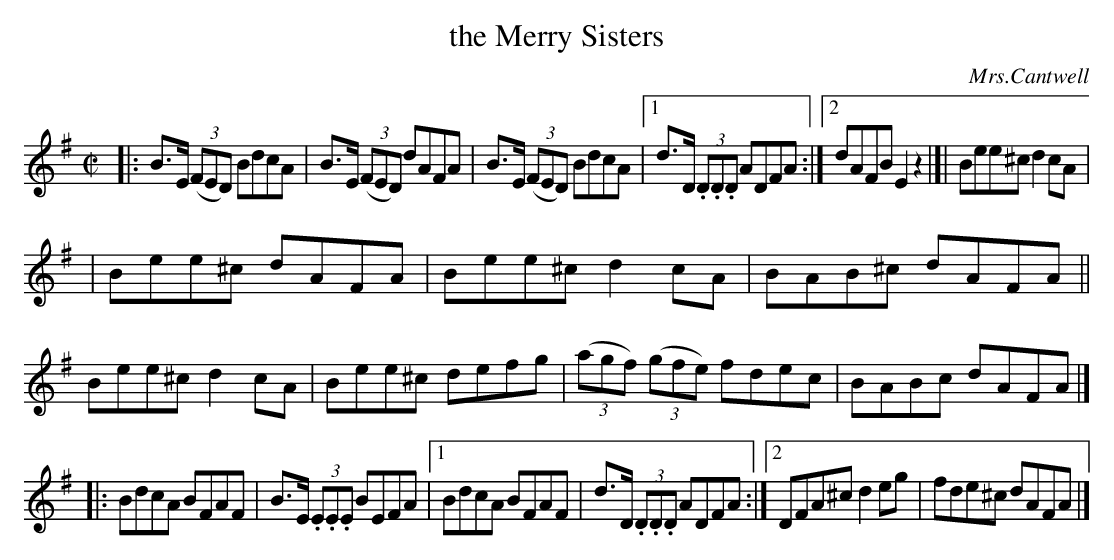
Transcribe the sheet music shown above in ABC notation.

X:1
T: the Merry Sisters
M: C|
L: 1/8
O: Mrs.Cantwell
K:Em
|: B>E (3(FED) BdcA | B>E (3(FED) dAFA | B>E (3(FED) BdcA |[1 d>D (3.D.D.D ADFA :|2 dAFB E2z2 |[| Bee^c d2cA |
| Bee^c dAFA | Bee^c d2cA | BAB^c dAFA || Bee^c d2cA | Bee^c defg | (3(agf) (3(gfe) fdec | BABc dAFA |]
|: BdcA BFAF | B>E (3.E.E.E BEFA |1 BdcA BFAF | d>D (3.D.D.D ADFA :|2 DFA^c d2eg | fde^c dAFA |]
